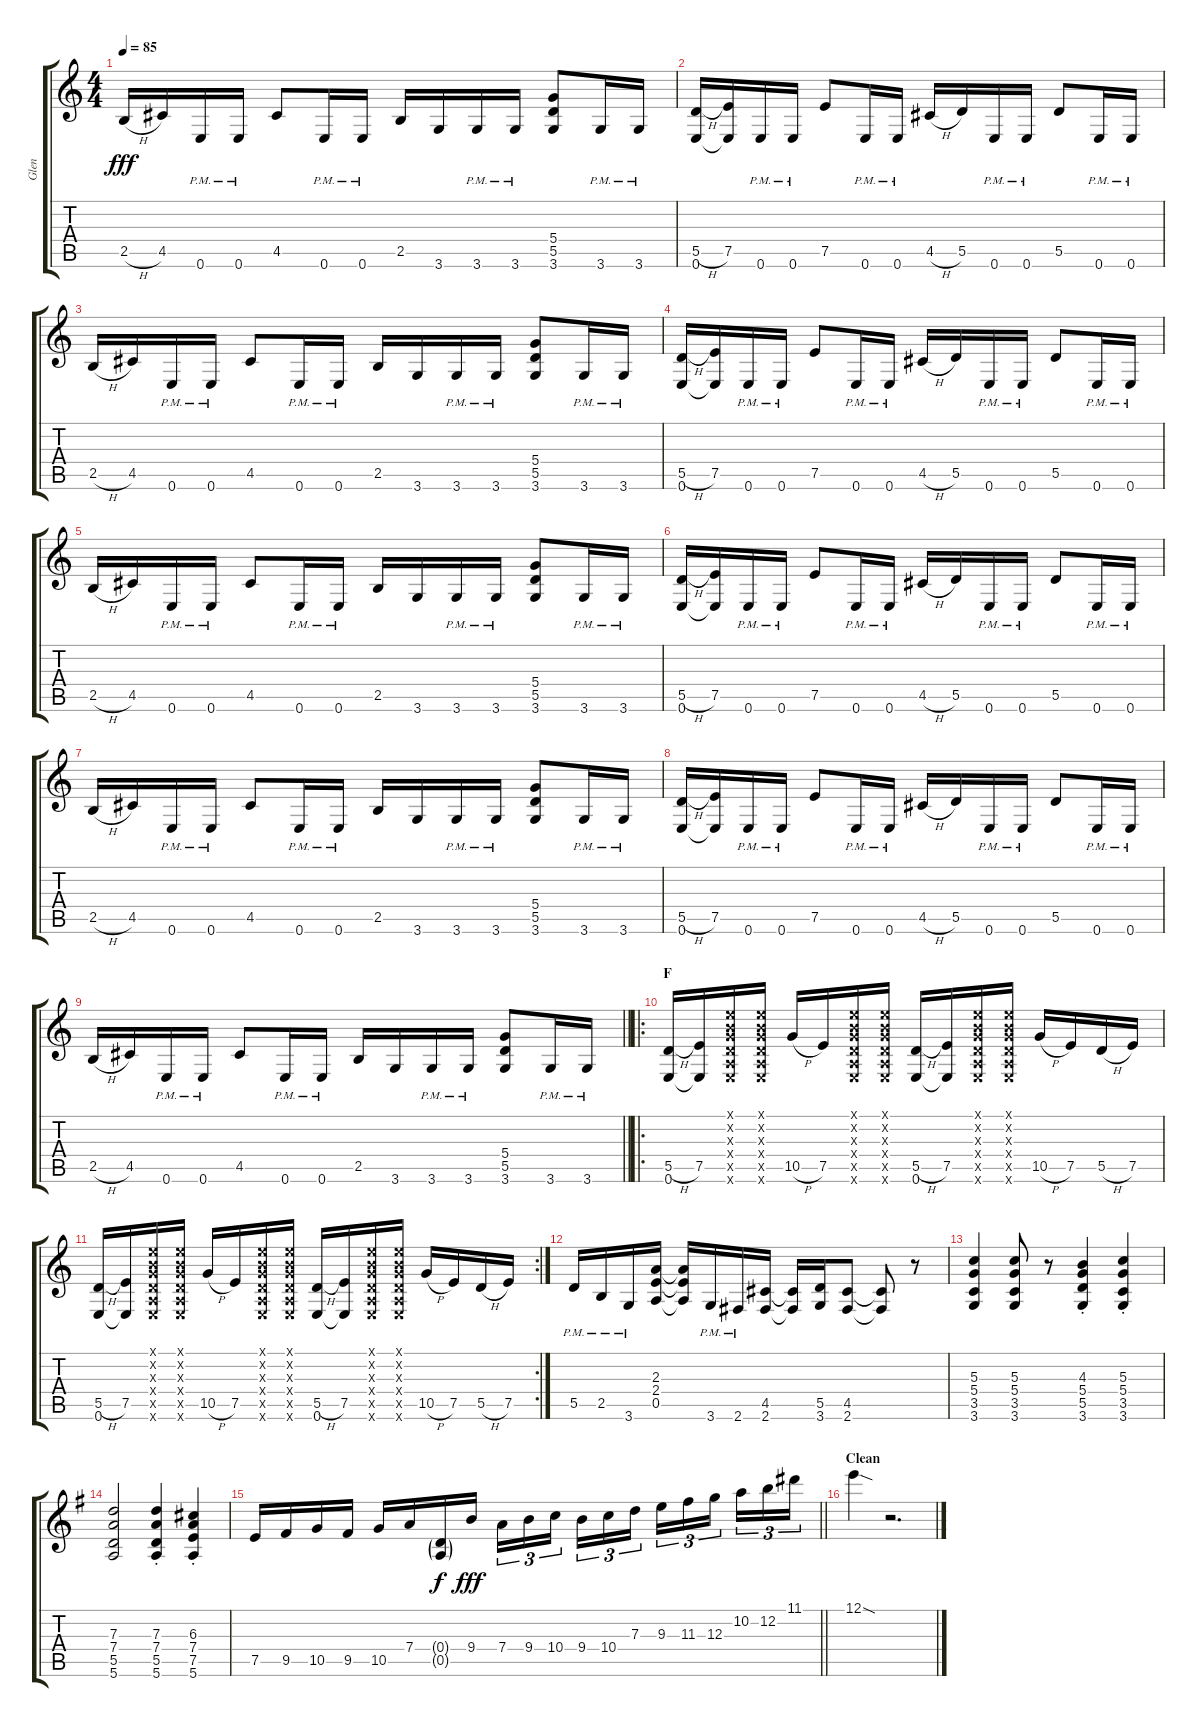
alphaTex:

\track ("Glen" "Glen") {instrument distortionguitar}
\staff {score tabs}
\tuning (E4 B3 G3 D3 A2 E2) {hide}
\ts (4 4)
\tempo 85
\clef g2
\ks c
2.5{h}.16{dy fff} 4.5.16 0.6{pm}.16 0.6{pm}.16 4.5.8 0.6{pm}.16 0.6{pm}.16 2.5.16 3.6.16 3.6{pm}.16 3.6{pm}.16 (5.4 5.5 3.6).8 3.6{pm}.16 3.6{pm}.16 |
(5.5{h} 0.6).16 (7.5 0.6{t}).16 0.6{pm}.16 0.6{pm}.16 7.5.8 0.6{pm}.16 0.6{pm}.16 4.5{h}.16 5.5.16 0.6{pm}.16 0.6{pm}.16 5.5.8 0.6{pm}.16 0.6{pm}.16 |
2.5{h}.16 4.5.16 0.6{pm}.16 0.6{pm}.16 4.5.8 0.6{pm}.16 0.6{pm}.16 2.5.16 3.6.16 3.6{pm}.16 3.6{pm}.16 (5.4 5.5 3.6).8 3.6{pm}.16 3.6{pm}.16 |
(5.5{h} 0.6).16 (7.5 0.6{t}).16 0.6{pm}.16 0.6{pm}.16 7.5.8 0.6{pm}.16 0.6{pm}.16 4.5{h}.16 5.5.16 0.6{pm}.16 0.6{pm}.16 5.5.8 0.6{pm}.16 0.6{pm}.16 |
2.5{h}.16 4.5.16 0.6{pm}.16 0.6{pm}.16 4.5.8 0.6{pm}.16 0.6{pm}.16 2.5.16 3.6.16 3.6{pm}.16 3.6{pm}.16 (5.4 5.5 3.6).8 3.6{pm}.16 3.6{pm}.16 |
(5.5{h} 0.6).16 (7.5 0.6{t}).16 0.6{pm}.16 0.6{pm}.16 7.5.8 0.6{pm}.16 0.6{pm}.16 4.5{h}.16 5.5.16 0.6{pm}.16 0.6{pm}.16 5.5.8 0.6{pm}.16 0.6{pm}.16 |
2.5{h}.16 4.5.16 0.6{pm}.16 0.6{pm}.16 4.5.8 0.6{pm}.16 0.6{pm}.16 2.5.16 3.6.16 3.6{pm}.16 3.6{pm}.16 (5.4 5.5 3.6).8 3.6{pm}.16 3.6{pm}.16 |
(5.5{h} 0.6).16 (7.5 0.6{t}).16 0.6{pm}.16 0.6{pm}.16 7.5.8 0.6{pm}.16 0.6{pm}.16 4.5{h}.16 5.5.16 0.6{pm}.16 0.6{pm}.16 5.5.8 0.6{pm}.16 0.6{pm}.16 |
\barLineRight lightlight
2.5{h}.16 4.5.16 0.6{pm}.16 0.6{pm}.16 4.5.8 0.6{pm}.16 0.6{pm}.16 2.5.16 3.6.16 3.6{pm}.16 3.6{pm}.16 (5.4 5.5 3.6).8 3.6{pm}.16 3.6{pm}.16 |
\ro
\section ("" "F")
(5.5{h} 0.6).16 (7.5 0.6{t}).16 (0.1{x} 0.2{x} 0.3{x} 0.4{x} 0.5{x} 0.6{x}).16 (0.1{x} 0.2{x} 0.3{x} 0.4{x} 0.5{x} 0.6{x}).16 10.5{h}.16 7.5.16 (0.1{x} 0.2{x} 0.3{x} 0.4{x} 0.5{x} 0.6{x}).16 (0.1{x} 0.2{x} 0.3{x} 0.4{x} 0.5{x} 0.6{x}).16 (5.5{h} 0.6).16 (7.5 0.6{t}).16 (0.1{x} 0.2{x} 0.3{x} 0.4{x} 0.5{x} 0.6{x}).16 (0.1{x} 0.2{x} 0.3{x} 0.4{x} 0.5{x} 0.6{x}).16 10.5{h}.16 7.5.16 5.5{h}.16 7.5.16 |
\rc 2
(5.5{h} 0.6).16 (7.5 0.6{t}).16 (0.1{x} 0.2{x} 0.3{x} 0.4{x} 0.5{x} 0.6{x}).16 (0.1{x} 0.2{x} 0.3{x} 0.4{x} 0.5{x} 0.6{x}).16 10.5{h}.16 7.5.16 (0.1{x} 0.2{x} 0.3{x} 0.4{x} 0.5{x} 0.6{x}).16 (0.1{x} 0.2{x} 0.3{x} 0.4{x} 0.5{x} 0.6{x}).16 (5.5{h} 0.6).16 (7.5 0.6{t}).16 (0.1{x} 0.2{x} 0.3{x} 0.4{x} 0.5{x} 0.6{x}).16 (0.1{x} 0.2{x} 0.3{x} 0.4{x} 0.5{x} 0.6{x}).16 10.5{h}.16 7.5.16 5.5{h}.16 7.5.16 |
5.5{pm}.16 2.5{pm}.16 3.6{pm}.16 (2.3 2.4 0.5).16 (2.3{t} 2.4{t} 0.5{t}).16 3.6{pm}.16 2.6{pm}.16 (4.5 2.6).16 (4.5{t} 2.6{t}).16 (5.5 3.6).16 (4.5 2.6).8 (4.5{t} 2.6{t}).8 r.8 |
(5.3 5.4 3.5 3.6).4 (5.3 5.4 3.5 3.6).8 r.8 (4.3{st} 5.4{st} 5.5{st} 3.6{st}).4 (5.3{st} 5.4{st} 3.5{st} 3.6{st}).4 |
\ks g
(7.3 7.4 5.5 5.6).2 (7.3{st} 7.4{st} 5.5{st} 5.6{st}).4 (6.3{st} 7.4{st} 7.5{st} 5.6{st}).4 |
\barLineRight lightlight
7.5.16 9.5.16 10.5.16 9.5.16 10.5.16 7.4.16 (0.4{g} 0.5{g}).16{dy f} 9.4.16{dy fff} 7.4.16{tu (3 2)} 9.4.16{tu (3 2)} 10.4.16{tu (3 2) beam splitsecondary} 9.4.16{tu (3 2)} 10.4.16{tu (3 2)} 7.3.16{tu (3 2)} 9.3.16{tu (3 2)} 11.3.16{tu (3 2)} 12.3.16{tu (3 2) beam splitsecondary} 10.2.16{tu (3 2)} 12.2.16{tu (3 2)} 11.1.16{tu (3 2)} |
\section ("" "Clean")
12.1{sod}.4 r.2{d}
